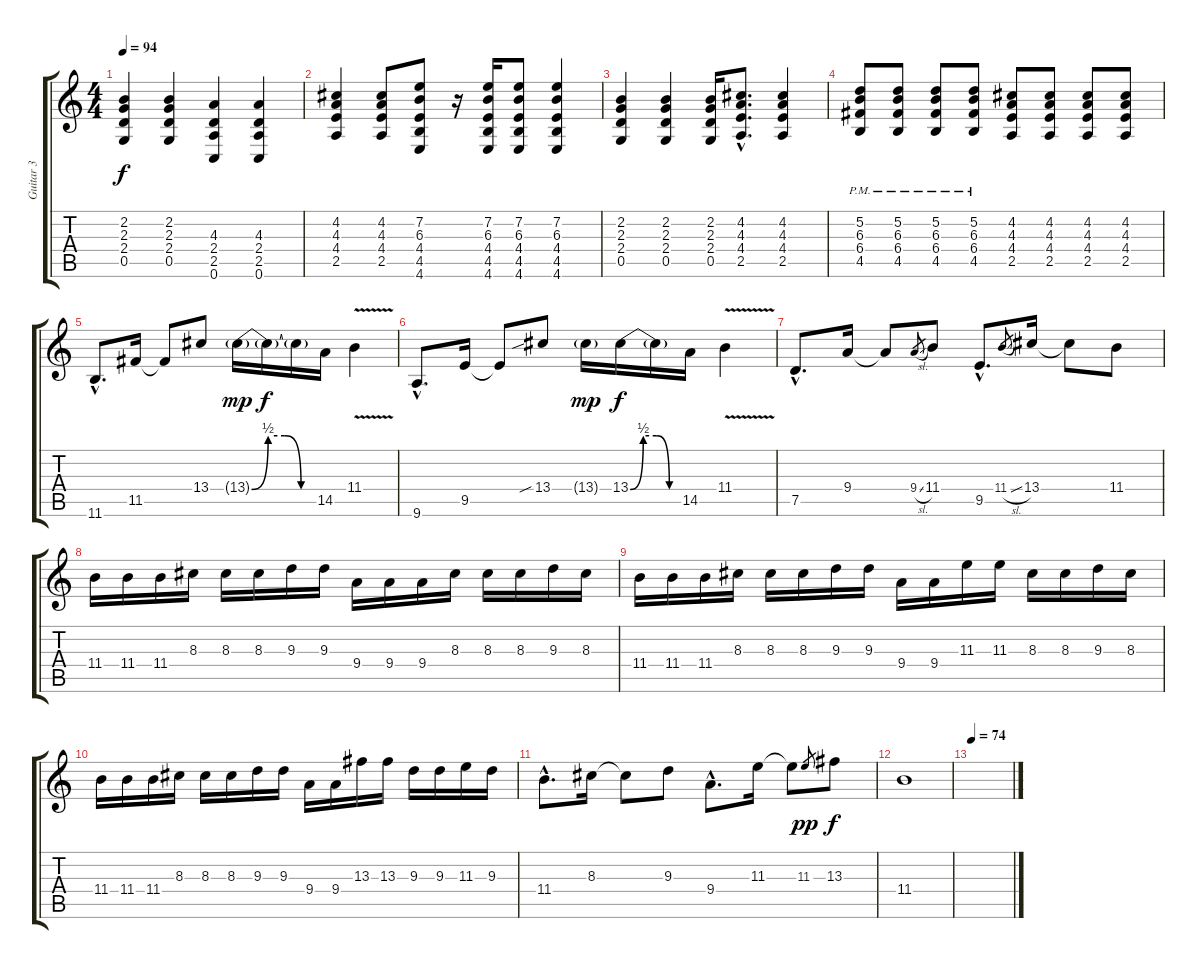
\track ("Guitar 3" "Guitar 3") {instrument distortionguitar}
\staff {score tabs}
\tuning (D4 A3 F3 C3 G2 C2) {hide}
\ts (4 4)
\tempo 94
\clef g2
\ks c
(2.2 2.3 2.4 0.5).4{dy f} (2.2 2.3 2.4 0.5).4 (4.3 2.4 2.5 0.6).4 (4.3 2.4 2.5 0.6).4 |
(4.2 4.3 4.4 2.5).4 (4.2 4.3 4.4 2.5).8 (7.2 6.3 4.4 4.5 4.6).8 r.16 (7.2 6.3 4.4 4.5 4.6).16 (7.2 6.3 4.4 4.5 4.6).8 (7.2 6.3 4.4 4.5 4.6).4 |
(2.2 2.3 2.4 0.5).4 (2.2 2.3 2.4 0.5).4 (2.2 2.3 2.4 0.5).16 (4.2{hac} 4.3{hac} 4.4{hac} 2.5{hac}).8{d} (4.2 4.3 4.4 2.5).4 |
(5.2{pm} 6.3{pm} 6.4{pm} 4.5{pm}).8 (5.2{pm} 6.3{pm} 6.4{pm} 4.5{pm}).8 (5.2{pm} 6.3{pm} 6.4{pm} 4.5{pm}).8 (5.2{pm} 6.3{pm} 6.4{pm} 4.5{pm}).8 (4.2 4.3 4.4 2.5).8 (4.2 4.3 4.4 2.5).8 (4.2 4.3 4.4 2.5).8 (4.2 4.3 4.4 2.5).8 |
11.6{hac}.8{d} 11.5.16 11.5{t}.8 13.4.8 13.4{be (custom 0 0 15 2 30 2 45 0 60 0) g}.16{dy mp} 13.4{t}.16{dy f} 13.4{t}.16 14.5.16 11.4{v}.4 |
9.6{hac}.8{d} 9.5.16 9.5{t}.8 13.4{sib}.8 13.4{g}.16{dy mp} 13.4{be (custom 0 0 15 2 30 2 45 0 60 0)}.16{dy f} 13.4{t}.16 14.5.16 11.4{v}.4 |
7.5{hac}.8{d} 9.4.16 9.4{t}.8 9.4{sl}.8{gr} 11.4.8 9.5{hac}.8{d} 11.4{sl}.8{gr} 13.4.16 13.4{t}.8 11.4.8 |
11.4.16 11.4.16 11.4.16 8.3.16 8.3.16 8.3.16 9.3.16 9.3.16 9.4.16 9.4.16 9.4.16 8.3.16 8.3.16 8.3.16 9.3.16 8.3.16 |
11.4.16 11.4.16 11.4.16 8.3.16 8.3.16 8.3.16 9.3.16 9.3.16 9.4.16 9.4.16 11.3.16 11.3.16 8.3.16 8.3.16 9.3.16 8.3.16 |
11.4.16 11.4.16 11.4.16 8.3.16 8.3.16 8.3.16 9.3.16 9.3.16 9.4.16 9.4.16 13.3.16 13.3.16 9.3.16 9.3.16 11.3.16 9.3.16 |
11.4{hac}.8{d} 8.3.16 8.3{t}.8 9.3.8 9.4{hac}.8{d} 11.3.16 11.3{t}.8 11.3.8{gr dy pp} 13.3.8{dy f} |
11.4.1 |
\tempo 74
